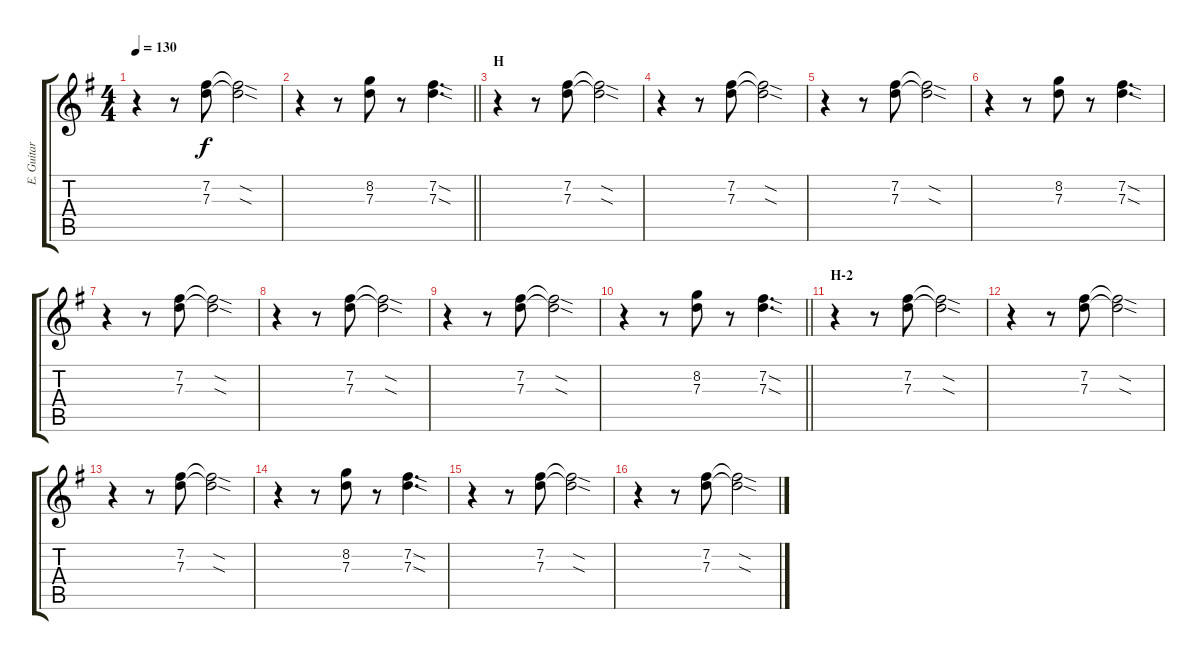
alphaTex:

\track ("E. Guitar I" "E. Guitar ") {instrument electricguitarclean}
\staff {score tabs}
\tuning (E4 B3 G3 D3 A2 E2) {hide}
\ts (4 4)
\tempo 130
\clef g2
\ks g
r.4{dy f} r.8 (7.2 7.3).8 (7.2{sod t} 7.3{sod t}).2 |
\barLineRight lightlight
r.4 r.8 (8.2 7.3).8 r.8 (7.2{sod} 7.3{sod}).4{d} |
\section ("" "H")
r.4 r.8 (7.2 7.3).8 (7.2{sod t} 7.3{sod t}).2 |
r.4 r.8 (7.2 7.3).8 (7.2{sod t} 7.3{sod t}).2 |
r.4 r.8 (7.2 7.3).8 (7.2{sod t} 7.3{sod t}).2 |
r.4 r.8 (8.2 7.3).8 r.8 (7.2{sod} 7.3{sod}).4{d} |
r.4 r.8 (7.2 7.3).8 (7.2{sod t} 7.3{sod t}).2 |
r.4 r.8 (7.2 7.3).8 (7.2{sod t} 7.3{sod t}).2 |
r.4 r.8 (7.2 7.3).8 (7.2{sod t} 7.3{sod t}).2 |
\barLineRight lightlight
r.4 r.8 (8.2 7.3).8 r.8 (7.2{sod} 7.3{sod}).4{d} |
\section ("" "H-2")
r.4 r.8 (7.2 7.3).8 (7.2{sod t} 7.3{sod t}).2 |
r.4 r.8 (7.2 7.3).8 (7.2{sod t} 7.3{sod t}).2 |
r.4 r.8 (7.2 7.3).8 (7.2{sod t} 7.3{sod t}).2 |
r.4 r.8 (8.2 7.3).8 r.8 (7.2{sod} 7.3{sod}).4{d} |
r.4 r.8 (7.2 7.3).8 (7.2{sod t} 7.3{sod t}).2 |
r.4 r.8 (7.2 7.3).8 (7.2{sod t} 7.3{sod t}).2
